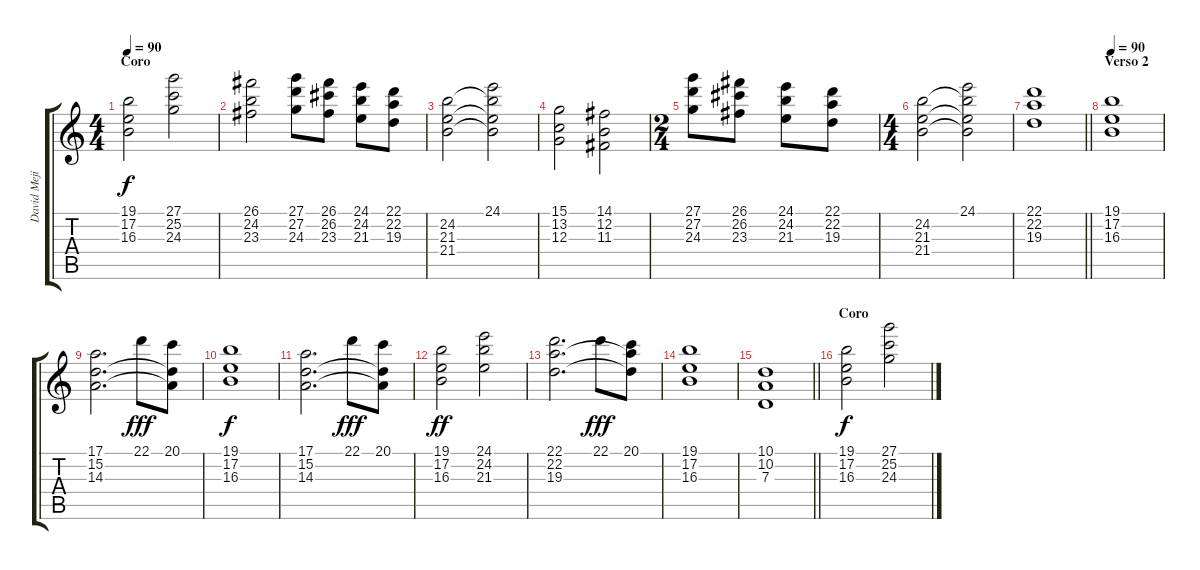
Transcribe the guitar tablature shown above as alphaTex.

\track ("David Mejía" "David Mejí") {instrument stringensemble1}
\staff {score tabs}
\tuning (E4 B3 G3 D3 A2 E2) {hide}
\ts (4 4)
\section ("" "Coro")
\tempo 90
\clef g2
\ks c
(19.1 17.2 16.3).2{dy f} (27.1 25.2 24.3).2 |
(26.1 24.2 23.3).2 (27.1 27.2 24.3).8 (26.1 26.2 23.3).8 (24.1 24.2 21.3).8 (22.1 22.2 19.3).8 |
(24.2 21.3 21.4).2 (24.1 24.2{t} 21.3{t} 21.4{t}).2 |
(15.1 13.2 12.3).2 (14.1 12.2 11.3).2 |
\ts (2 4)
(27.1 27.2 24.3).8 (26.1 26.2 23.3).8 (24.1 24.2 21.3).8 (22.1 22.2 19.3).8 |
\ts (4 4)
(24.2 21.3 21.4).2 (24.1 24.2{t} 21.3{t} 21.4{t}).2 |
\barLineRight lightlight
(22.1 22.2 19.3).1 |
\section ("" "Verso 2")
\tempo 90
(19.1 17.2 16.3).1 |
(17.1 15.2 14.3).2{d} 22.1.8{dy fff} (20.1 15.2{t} 14.3{t}).8 |
(19.1 17.2 16.3).1{dy f} |
(17.1 15.2 14.3).2{d} 22.1.8{dy fff} (20.1 15.2{t} 14.3{t}).8 |
(19.1 17.2 16.3).2{dy ff volume 14} (24.1 24.2 21.3).2 |
(22.1 22.2 19.3).2{d} 22.1.8{dy fff} (20.1 22.2{t} 19.3{t}).8 |
(19.1 17.2 16.3).1{volume 13} |
\barLineRight lightlight
(10.1 10.2 7.3).1 |
\section ("" "Coro")
(19.1 17.2 16.3).2{dy f} (27.1 25.2 24.3).2
